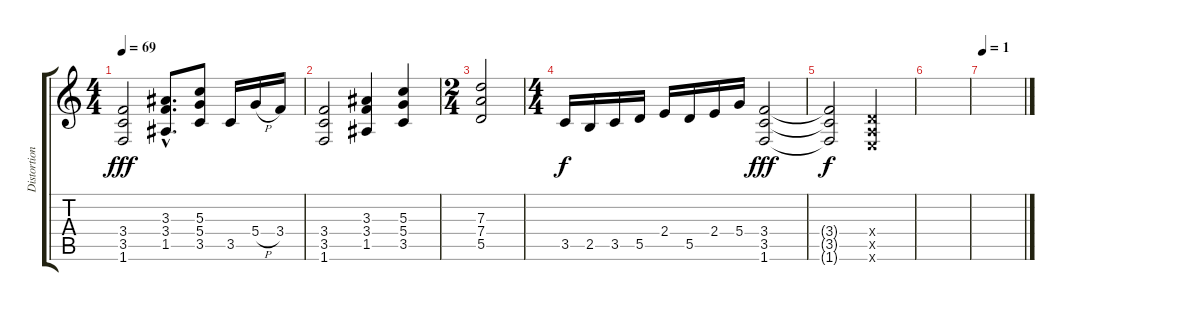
\track ("Distortion" "Distortion") {instrument distortionguitar}
\staff {score tabs}
\tuning (E4 B3 G3 D3 A2 E2) {hide}
\ts (4 4)
\tempo 69
\clef g2
\ks c
(3.4 3.5 1.6).2{dy fff} (3.3{hac} 3.4{hac} 1.5{hac}).8{d} (5.3 5.4 3.5).8 3.5.16 5.4{h}.16 3.4.16 |
(3.4 3.5 1.6).2 (3.3 3.4 1.5).4 (5.3 5.4 3.5).4 |
\ts (2 4)
(7.3 7.4 5.5).2 |
\ts (4 4)
3.5.16{dy f} 2.5.16 3.5.16 5.5.16 2.4.16 5.5.16 2.4.16 5.4.16 (3.4 3.5 1.6).2{dy fff} |
(3.4{t} 3.5{t} 1.6{t}).2{dy f} (0.4{x} 0.5{x} 0.6{x}).2 |
|
\tempo 1
